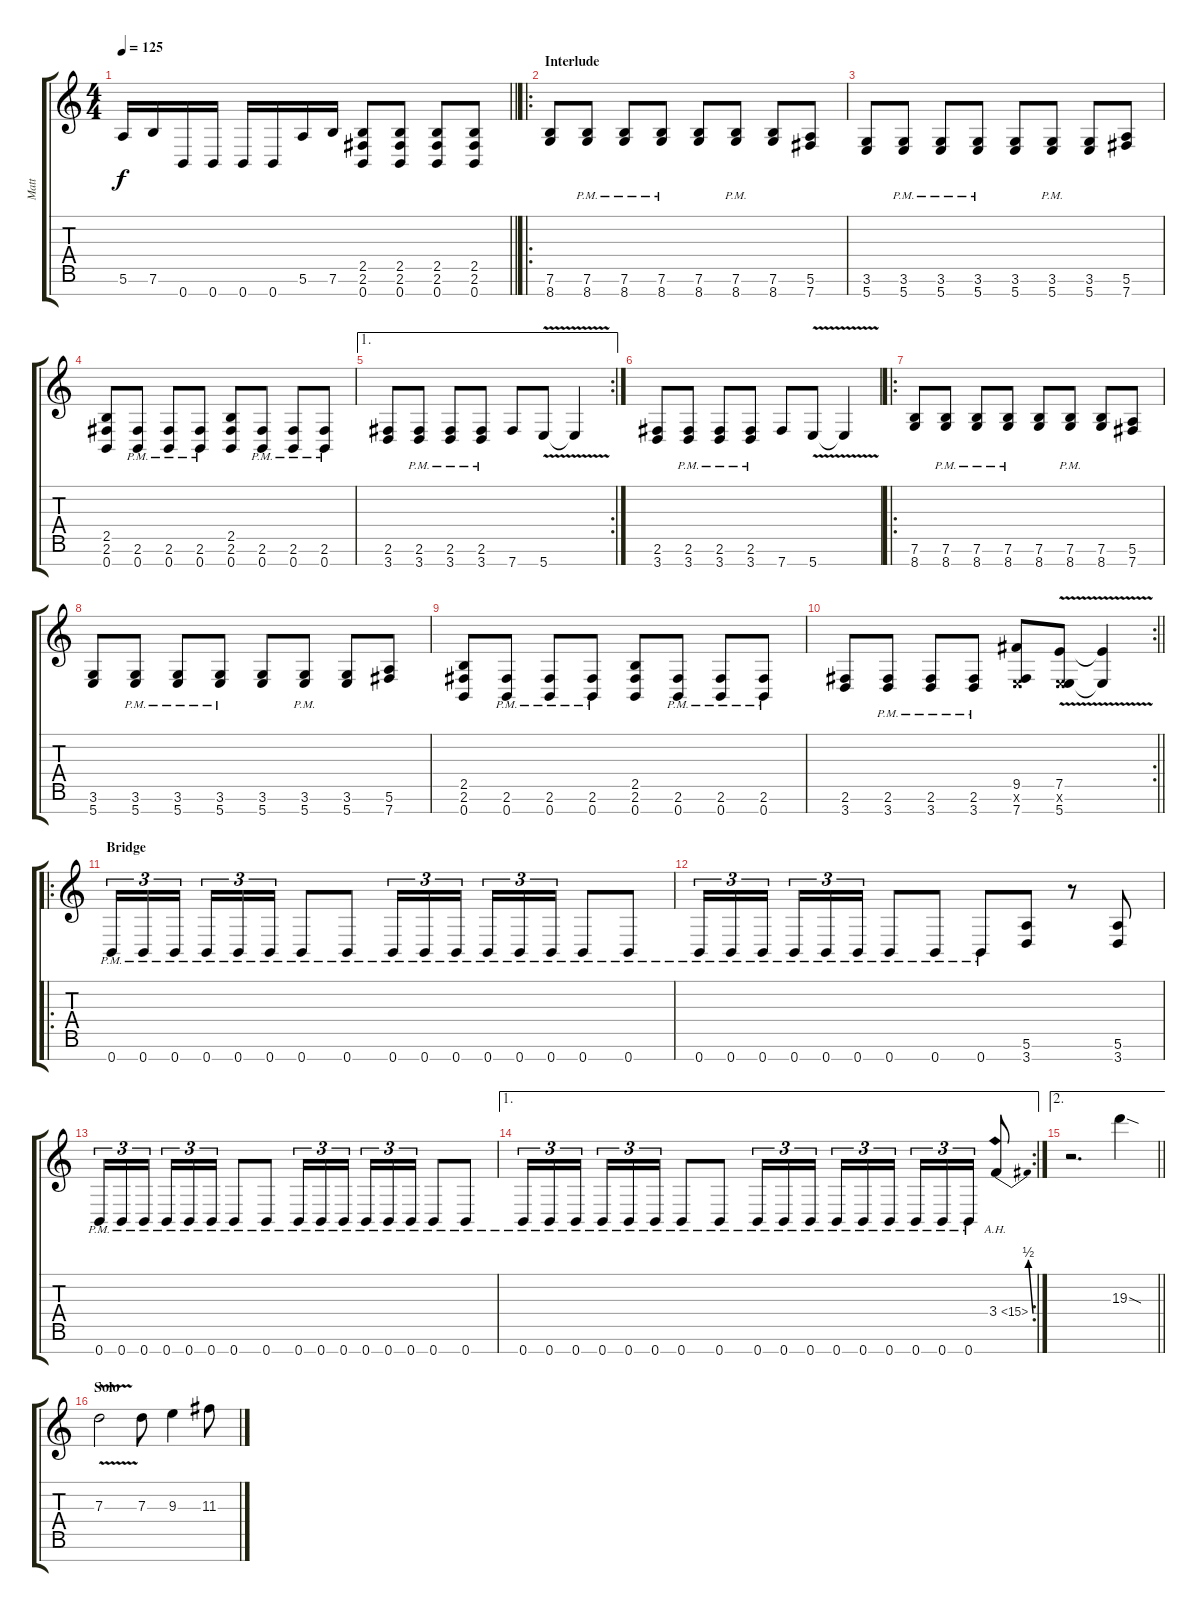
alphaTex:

\track ("Matt" "Matt") {instrument distortionguitar}
\staff {score tabs}
\tuning (E4 B3 G3 D3 A2 E2 B1) {hide}
\ts (4 4)
\tempo 125
\clef g2
\barLineRight lightlight
\ks c
5.6.16{dy f} 7.6.16 0.7.16 0.7.16 0.7.16 0.7.16 5.6.16 7.6.16 (2.5 2.6 0.7).8 (2.5 2.6 0.7).8 (2.5 2.6 0.7).8 (2.5 2.6 0.7).8 |
\ro
\section ("" "Interlude")
(7.6 8.7).8 (7.6{pm} 8.7{pm}).8 (7.6{pm} 8.7{pm}).8 (7.6{pm} 8.7{pm}).8 (7.6 8.7).8 (7.6{pm} 8.7{pm}).8 (7.6 8.7).8 (5.6 7.7).8 |
(3.6 5.7).8 (3.6{pm} 5.7{pm}).8 (3.6{pm} 5.7{pm}).8 (3.6{pm} 5.7{pm}).8 (3.6 5.7).8 (3.6{pm} 5.7{pm}).8 (3.6 5.7).8 (5.6 7.7).8 |
(2.5 2.6 0.7).8 (2.6{pm} 0.7{pm}).8 (2.6{pm} 0.7{pm}).8 (2.6{pm} 0.7{pm}).8 (2.5 2.6 0.7).8 (2.6{pm} 0.7{pm}).8 (2.6{pm} 0.7{pm}).8 (2.6{pm} 0.7{pm}).8 |
\ae 1
\rc 2
(2.6 3.7).8 (2.6{pm} 3.7{pm}).8 (2.6{pm} 3.7{pm}).8 (2.6{pm} 3.7{pm}).8 7.7.8 5.7{v}.8 5.7{t}.4 |
(2.6 3.7).8 (2.6{pm} 3.7{pm}).8 (2.6{pm} 3.7{pm}).8 (2.6{pm} 3.7{pm}).8 7.7.8 5.7{v}.8 5.7{t}.4 |
\ro
(7.6 8.7).8 (7.6{pm} 8.7{pm}).8 (7.6{pm} 8.7{pm}).8 (7.6{pm} 8.7{pm}).8 (7.6 8.7).8 (7.6{pm} 8.7{pm}).8 (7.6 8.7).8 (5.6 7.7).8 |
(3.6 5.7).8 (3.6{pm} 5.7{pm}).8 (3.6{pm} 5.7{pm}).8 (3.6{pm} 5.7{pm}).8 (3.6 5.7).8 (3.6{pm} 5.7{pm}).8 (3.6 5.7).8 (5.6 7.7).8 |
(2.5 2.6 0.7).8 (2.6{pm} 0.7{pm}).8 (2.6{pm} 0.7{pm}).8 (2.6{pm} 0.7{pm}).8 (2.5 2.6 0.7).8 (2.6{pm} 0.7{pm}).8 (2.6{pm} 0.7{pm}).8 (2.6{pm} 0.7{pm}).8 |
\rc 2
\barLineRight lightlight
(2.6 3.7).8 (2.6{pm} 3.7{pm}).8 (2.6{pm} 3.7{pm}).8 (2.6{pm} 3.7{pm}).8 (9.5 0.6{x} 7.7).8 (7.5{v} 0.6{x} 5.7{v}).8 (7.5{t} 5.7{t}).4 |
\ro
\section ("" "Bridge")
0.7{pm}.16{tu (3 2)} 0.7{pm}.16{tu (3 2)} 0.7{pm}.16{tu (3 2) beam splitsecondary} 0.7{pm}.16{tu (3 2)} 0.7{pm}.16{tu (3 2)} 0.7{pm}.16{tu (3 2)} 0.7{pm}.8 0.7{pm}.8 0.7{pm}.16{tu (3 2)} 0.7{pm}.16{tu (3 2)} 0.7{pm}.16{tu (3 2) beam splitsecondary} 0.7{pm}.16{tu (3 2)} 0.7{pm}.16{tu (3 2)} 0.7{pm}.16{tu (3 2)} 0.7{pm}.8 0.7{pm}.8 |
0.7{pm}.16{tu (3 2)} 0.7{pm}.16{tu (3 2)} 0.7{pm}.16{tu (3 2) beam splitsecondary} 0.7{pm}.16{tu (3 2)} 0.7{pm}.16{tu (3 2)} 0.7{pm}.16{tu (3 2)} 0.7{pm}.8 0.7{pm}.8 0.7{pm}.8 (5.6 3.7).8 r.8 (5.6 3.7).8 |
0.7{pm}.16{tu (3 2)} 0.7{pm}.16{tu (3 2)} 0.7{pm}.16{tu (3 2) beam splitsecondary} 0.7{pm}.16{tu (3 2)} 0.7{pm}.16{tu (3 2)} 0.7{pm}.16{tu (3 2)} 0.7{pm}.8 0.7{pm}.8 0.7{pm}.16{tu (3 2)} 0.7{pm}.16{tu (3 2)} 0.7{pm}.16{tu (3 2) beam splitsecondary} 0.7{pm}.16{tu (3 2)} 0.7{pm}.16{tu (3 2)} 0.7{pm}.16{tu (3 2)} 0.7{pm}.8 0.7{pm}.8 |
\ae 1
\rc 2
0.7{pm}.16{tu (3 2)} 0.7{pm}.16{tu (3 2)} 0.7{pm}.16{tu (3 2) beam splitsecondary} 0.7{pm}.16{tu (3 2)} 0.7{pm}.16{tu (3 2)} 0.7{pm}.16{tu (3 2)} 0.7{pm}.8 0.7{pm}.8 0.7{pm}.16{tu (3 2)} 0.7{pm}.16{tu (3 2)} 0.7{pm}.16{tu (3 2) beam splitsecondary} 0.7{pm}.16{tu (3 2)} 0.7{pm}.16{tu (3 2)} 0.7{pm}.16{tu (3 2)} 0.7{pm}.16{tu (3 2)} 0.7{pm}.16{tu (3 2)} 0.7{pm}.16{tu (3 2)} 3.4{be (bend 0 0 60 2) ah 12}.8 |
\ae 2
\barLineRight lightlight
r.2{d} 19.3{sod}.4 |
\section ("" "Solo")
7.3{v}.2 7.3.8 9.3.4 11.3.8
